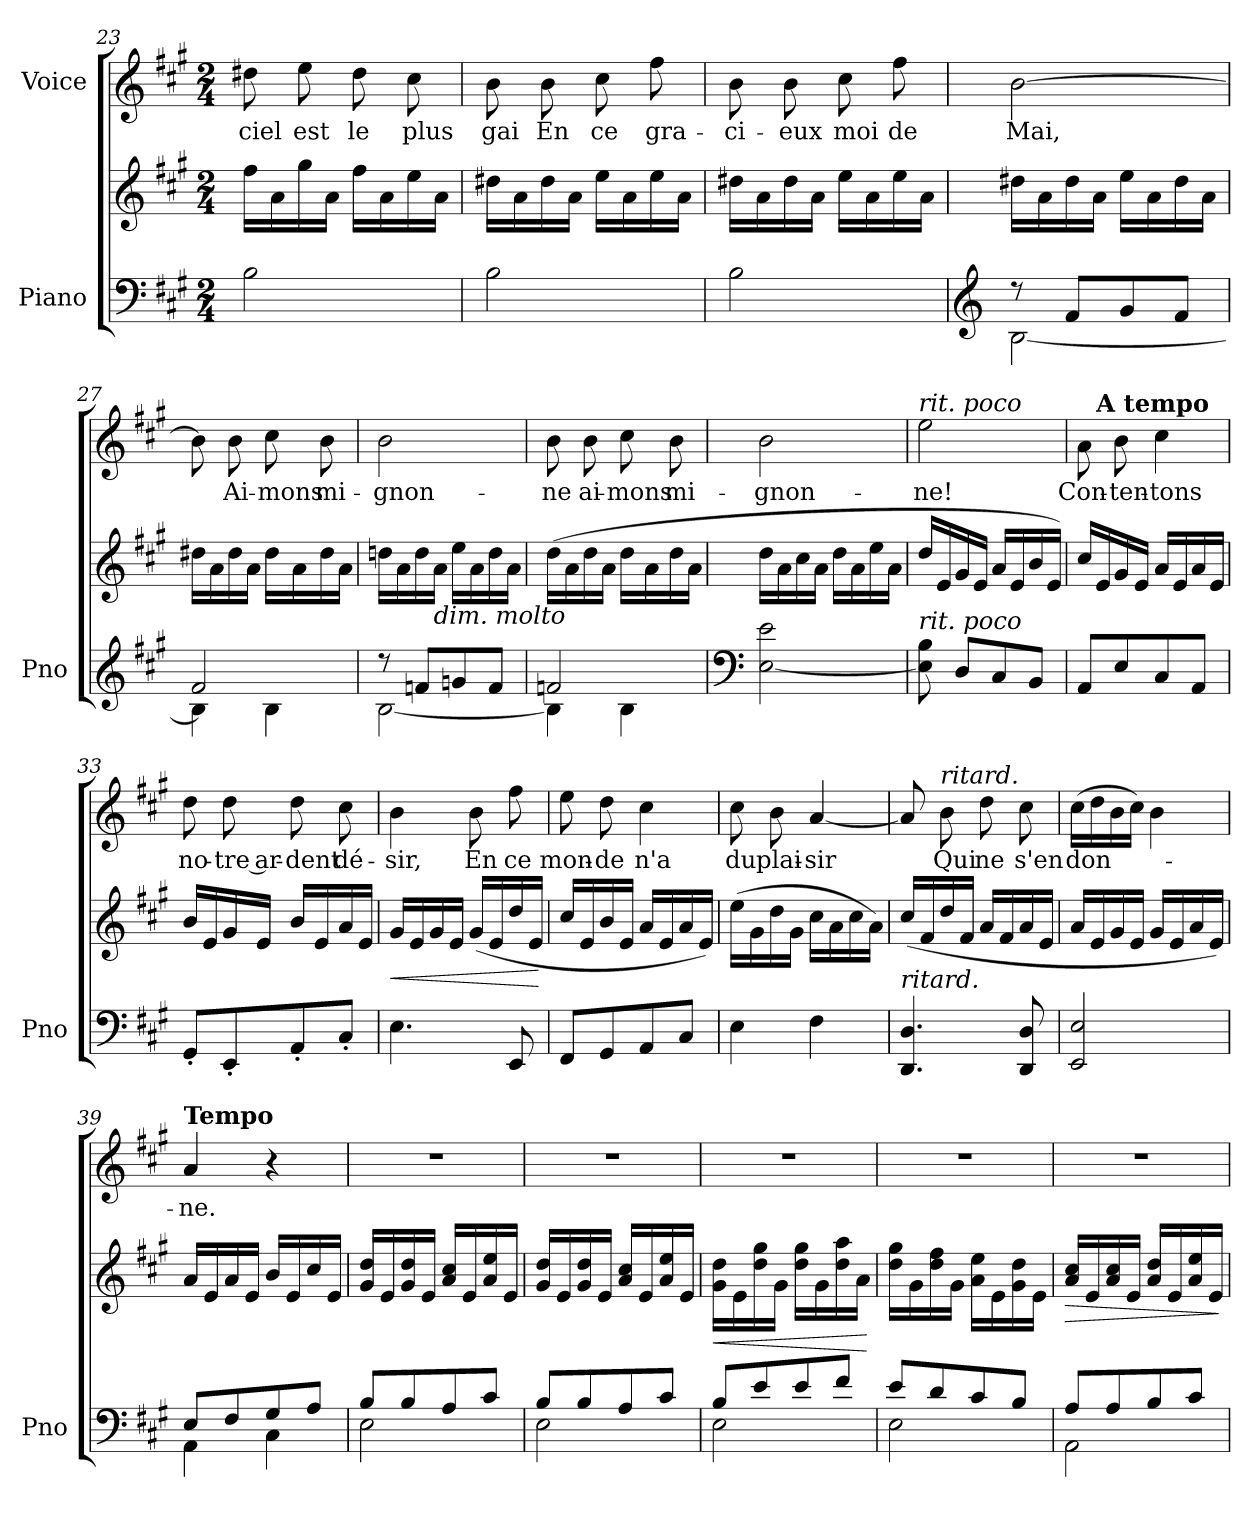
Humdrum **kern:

**kern	**kern	**dynam	**kern	**text
*part2	*part2	*part2	*part1	*part1
*staff3	*staff2	*staff2/3	*staff1	*staff1
*I"Piano	*	*	*I"Voice	*
*I'Pno	*	*	*	*
*clefF4	*clefG2	*	*clefG2	*
*k[f#c#g#]	*k[f#c#g#]	*	*k[f#c#g#]	*
*M2/4	*M2/4	*	*M2/4	*
=23	=23	=23	=23	=23
2B\	16ff#\LL	.	8dd#X\	ciel
.	16a\	.	.	.
.	16gg#\	.	8ee\	est
.	16a\JJ	.	.	.
.	16ff#\LL	.	8dd#\	le
.	16a\	.	.	.
.	16ee\	.	8cc#\	plus
.	16a\JJ	.	.	.
=24	=24	=24	=24	=24
2B\	16dd#X\LL	.	8b\	gai
.	16a\	.	.	.
.	16dd#\	.	8b\	En
.	16a\JJ	.	.	.
.	16ee\LL	.	8cc#\	ce
.	16a\	.	.	.
.	16ee\	.	8ff#\	gra-
.	16a\JJ	.	.	.
=25	=25	=25	=25	=25
2B\	16dd#X\LL	.	8b\	-ci-
.	16a\	.	.	.
.	16dd#\	.	8b\	-eux
.	16a\JJ	.	.	.
.	16ee\LL	.	8cc#\	moi
.	16a\	.	.	.
.	16ee\	.	8ff#\	de
.	16a\JJ	.	.	.
=26	=26	=26	=26	=26
*clefG2	*	*	*	*
*^	*	*	*	*
8r	[2B\	16dd#X\LL	.	[2b\	Mai,
.	.	16a\	.	.	.
8f#/L	.	16dd#\	.	.	.
.	.	16a\JJ	.	.	.
8g#/	.	16ee\LL	.	.	.
.	.	16a\	.	.	.
8f#/J	.	16dd#\	.	.	.
.	.	16a\JJ	.	.	.
=27	=27	=27	=27	=27	=27
2f#/	4B\]	16dd#X\LL	.	8b\]	.
.	.	16a\	.	.	.
.	.	16dd#\	.	8b\	Ai-
.	.	16a\JJ	.	.	.
.	4B\	16dd#\LL	.	8cc#\	-mons
.	.	16a\	.	.	.
.	.	16dd#\	.	8b\	mi-
.	.	16a\JJ	.	.	.
=28	=28	=28	=28	=28	=28
8r	[2B\	16ddn\LL	.	2b\	-gnon-
.	.	16a\	.	.	.
8fn/L	.	16dd\	.	.	.
!	!	!LO:TX:b:i:t=dim. molto	!	!	!
.	.	16a\JJ	.	.	.
8gn/	.	16ee\LL	.	.	.
.	.	16a\	.	.	.
8f/J	.	16dd\	.	.	.
.	.	16a\JJ	.	.	.
=29	=29	=29	=29	=29	=29
2fn/	4B\]	(16dd\LL	.	8b\	-ne
.	.	16a\	.	.	.
.	.	16dd\	.	8b\	ai-
.	.	16a\JJ	.	.	.
.	4B\	16dd\LL	.	8cc#\	-mons
.	.	16a\	.	.	.
.	.	16dd\	.	8b\	mi-
.	.	16a\JJ	.	.	.
*v	*v	*	*	*	*
=30	=30	=30	=30	=30
*clefF4	*	*	*	*
[2E\ 2e\	16dd\LL	.	2b\	-gnon-
.	16a\	.	.	.
.	16cc#\	.	.	.
.	16a\JJ	.	.	.
.	16dd\LL	.	.	.
.	16a\	.	.	.
.	16ee\	.	.	.
.	16a\JJ	.	.	.
=31	=31	=31	=31	=31
!	!	!	!LO:TX:a:i:t=rit. poco	!
!LO:TX:i:t=rit. poco	!	!	!	!
8E\] 8B\	16dd/LL	.	2ee\	-ne!
.	16e/	.	.	.
8D/L	16g#/	.	.	.
.	16e/JJ	.	.	.
8C#/	16a/LL	.	.	.
.	16e/	.	.	.
8BB/J	16b/	.	.	.
.	16e/JJ)	.	.	.
=32	=32	=32	=32	=32
*	*	*	*^	*
8AA/L	16cc#/LL	.	8a\	16ryy	Con-
!	!	!	!	!LO:TX:a:B:t=A tempo	!
.	16e/	.	.	4..ryy	.
8E/	16g#/	.	8b\	.	-ten-
.	16e/JJ	.	.	.	.
8C#/	16a/LL	.	4cc#\	.	-tons
.	16e/	.	.	.	.
8AA/J	16a/	.	.	.	.
.	16e/JJ	.	.	.	.
*	*	*	*v	*v	*
=33	=33	=33	=33	=33
8GG#'/L	16b/LL	.	8dd\	no-
.	16e/	.	.	.
8EE'/	16g#/	.	8dd\	-tre ar-
.	16e/JJ	.	.	.
8AA'/	16b/LL	.	8dd\	-dent
.	16e/	.	.	.
8C#'/J	16a/	.	8cc#\	dé-
.	16e/JJ	.	.	.
=34	=34	=34	=34	=34
!	!	!LO:HP:b	!	!
4.E\	16g#/LL	<	4b\	-sir,
.	16e/	.	.	.
.	16g#/	.	.	.
.	16e/JJ	.	.	.
.	(16g#/LL	.	8b\	En
.	16e/	.	.	.
8EE/	16dd/	.	8ff#\	ce
.	16e/JJ	.	.	.
.	.	[	.	.
=35	=35	=35	=35	=35
8FF#/L	16cc#/LL	.	8ee\	mon-
.	16e/	.	.	.
8GG#/	16b/	.	8dd\	-de
.	16e/JJ	.	.	.
8AA/	16a/LL	.	4cc#\	n'a
.	16e/	.	.	.
8C#/J	16a/	.	.	.
.	16e/JJ)	.	.	.
=36	=36	=36	=36	=36
4E\	(16ee\LL	.	8cc#\	du
.	16g#\	.	.	.
.	16dd\	.	8b\	plai-
.	16g#\JJ	.	.	.
4F#\	16cc#\LL	.	[4a/	-sir
.	16a\	.	.	.
.	16cc#\	.	.	.
.	16a\JJ)	.	.	.
=37	=37	=37	=37	=37
!LO:TX:i:t=ritard.	!	!	!	!
4.DD/ 4.D/	(16cc#/LL	.	8a/]	.
.	16f#/	.	.	.
!	!	!	!LO:TX:a:i:t=ritard.	!
.	16dd/	.	8b\	Qui
.	16f#/JJ	.	.	.
.	16a/LL	.	8dd\	ne
.	16f#/	.	.	.
8DD/ 8D/	16a/	.	8cc#\	s'en
.	16e/JJ	.	.	.
=38	=38	=38	=38	=38
2EE/ 2E/	16a/LL	.	(16cc#\LL	don-
.	16e/	.	16dd\	.
.	16g#/	.	16b\	.
.	16e/JJ	.	16cc#\JJ)	.
.	16g#/LL	.	4b\	.
.	16e/	.	.	.
.	16a/	.	.	.
.	16e/JJ)	.	.	.
=39	=39	=39	=39	=39
*^	*	*	*	*
!	!	!	!	!LO:TX:a:B:t=Tempo	!
8E/L	4AA\	16a/LL	.	4a/	-ne.
.	.	16e/	.	.	.
8F#/	.	16a/	.	.	.
.	.	16e/JJ	.	.	.
8G#/	4C#\	16b/LL	.	4r	.
.	.	16e/	.	.	.
8A/J	.	16cc#/	.	.	.
.	.	16e/JJ	.	.	.
=40	=40	=40	=40	=40	=40
8B/L	2E\	16g#/ 16dd/LL	.	2r	.
.	.	16e/	.	.	.
8B/	.	16g#/ 16dd/	.	.	.
.	.	16e/JJ	.	.	.
8A/	.	16a/ 16cc#/LL	.	.	.
.	.	16e/	.	.	.
8c#/J	.	16a/ 16ee/	.	.	.
.	.	16e/JJ	.	.	.
=41	=41	=41	=41	=41	=41
8B/L	2E\	16g#/ 16dd/LL	.	2r	.
.	.	16e/	.	.	.
8B/	.	16g#/ 16dd/	.	.	.
.	.	16e/JJ	.	.	.
8A/	.	16a/ 16cc#/LL	.	.	.
.	.	16e/	.	.	.
8c#/J	.	16a/ 16ee/	.	.	.
.	.	16e/JJ	.	.	.
=42	=42	=42	=42	=42	=42
!	!	!	!LO:HP:b	!	!
8B/L	2E\	16g#\ 16dd\LL	<	2r	.
.	.	16e\	.	.	.
8e/	.	16dd\ 16gg#\	.	.	.
.	.	16g#\JJ	.	.	.
8e/	.	16dd\ 16gg#\LL	.	.	.
.	.	16g#\	.	.	.
8f#/J	.	16dd\ 16aa\	.	.	.
.	.	16a\JJ	.	.	.
*v	*v	*	*	*	*
.	.	[	.	.
=43	=43	=43	=43	=43
*^	*	*	*	*
8e/L	2E\	16dd\ 16gg#\LL	.	2r	.
.	.	16g#\	.	.	.
8d/	.	16dd\ 16ff#\	.	.	.
.	.	16g#\JJ	.	.	.
8c#/	.	16a\ 16ee\LL	.	.	.
.	.	16e\	.	.	.
8B/J	.	16g#\ 16dd\	.	.	.
.	.	16e\JJ	.	.	.
=44	=44	=44	=44	=44	=44
!	!	!	!LO:HP:b	!	!
8A/L	2AA\	16a/ 16cc#/LL	>	2r	.
.	.	16e/	.	.	.
8A/	.	16a/ 16cc#/	.	.	.
.	.	16e/JJ	.	.	.
8B/	.	16a/ 16dd/LL	.	.	.
.	.	16e/	.	.	.
8c#/J	.	16a/ 16ee/	.	.	.
.	.	16e/JJ	.	.	.
*v	*v	*	*	*	*
.	.	]	.	.
=	=	=	=	=
*-	*-	*-	*-	*-
